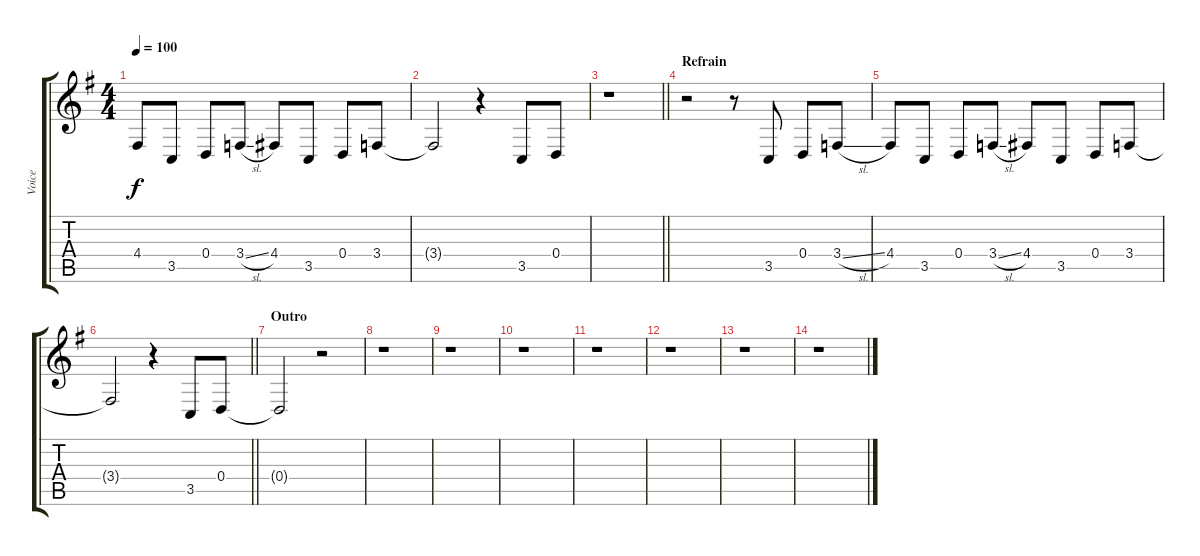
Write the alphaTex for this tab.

\track ("Voice" "Voice") {instrument altosax}
\staff {score tabs}
\tuning (E4 B3 G3 D3 A2 E2) {hide}
\ts (4 4)
\tempo 100
\clef g2
\ks eminor
4.4.8{dy f} 3.5.8 0.4.8 3.4{sl}.8 4.4.8 3.5.8 0.4.8 3.4.8 |
3.4{t}.2 r.4 3.5.8 0.4.8 |
\barLineRight lightlight
r.1 |
\section ("" "Refrain")
r.2 r.8 3.5.8 0.4.8 3.4{sl}.8 |
4.4.8 3.5.8 0.4.8 3.4{sl}.8 4.4.8 3.5.8 0.4.8 3.4.8 |
\barLineRight lightlight
3.4{t}.2 r.4 3.5.8 0.4.8 |
\section ("" "Outro")
0.4{t}.2 r.2 |
r.1 |
r.1 |
r.1 |
r.1 |
r.1 |
r.1 |
r.1
